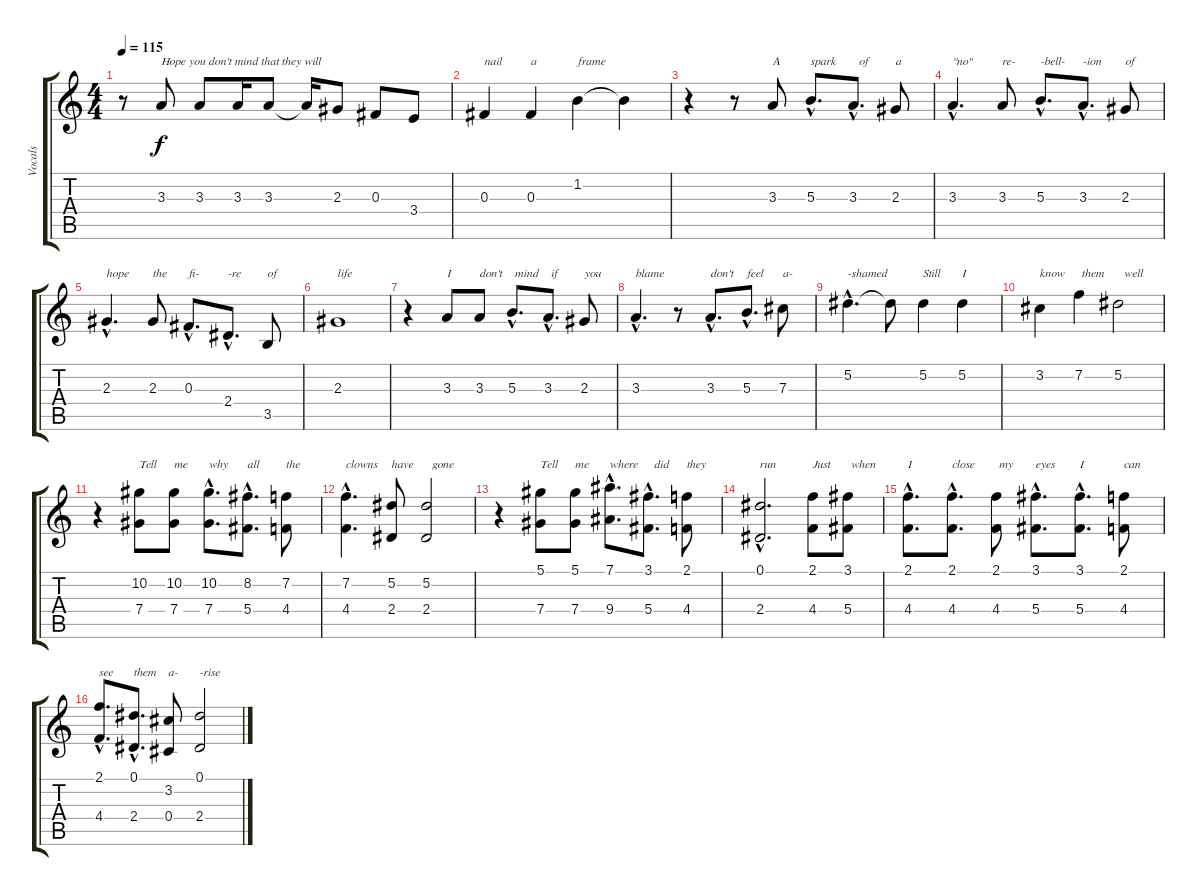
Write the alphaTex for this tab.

\track ("Vocals" "Vocals") {instrument lead1square}
\staff {score tabs}
\tuning (Eb5 Bb4 Gb4 Db4 Ab3 Eb3) {hide}
\ts (4 4)
\tempo 115
\clef g2
\ks c
r.8{dy f} 3.3.8{txt "Hope you don't mind that they will"} 3.3.8 3.3.16 3.3.8 3.3{t}.16 2.3.8 0.3.8 3.4.8 |
0.3.4{txt "nail"} 0.3.4{txt "a"} 1.2.4{txt "frame"} 1.2{t}.4 |
r.4 r.8 3.3.8{txt "A"} 5.3{hac}.8{d txt "spark"} 3.3{hac}.8{d txt "  of"} 2.3.8{txt "a"} |
3.3{hac}.4{d txt "\"no\""} 3.3.8{txt "re-"} 5.3{hac}.8{d txt "-bell-"} 3.3{hac}.8{d txt "-ion"} 2.3.8{txt "of"} |
2.3{hac}.4{d txt "hope"} 2.3.8{txt "the"} 0.3{hac}.8{d txt "fi-"} 2.4{hac}.8{d txt "-re"} 3.5.8{txt "of"} |
2.3.1{txt "life"} |
r.4 3.3.8{txt "I"} 3.3.8{txt "don't"} 5.3{hac}.8{d txt " mind"} 3.3{hac}.8{d txt " if"} 2.3.8{txt "you"} |
3.3{hac}.4{d txt "blame"} r.8 3.3{hac}.8{d txt "don't"} 5.3{hac}.8{d txt "feel"} 7.3.8{txt "a-"} |
5.2{hac}.4{d txt "-shamed"} 5.2{t}.8 5.2.4{txt "Still"} 5.2.4{txt "I"} |
3.2.4{txt "know"} 7.2.4{txt " them"} 5.2.2{txt "  well"} |
r.4 (10.2 7.4).8{txt "Tell"} (10.2 7.4).8{txt "me"} (10.2{hac} 7.4{hac}).8{d txt "why"} (8.2{hac} 5.4{hac}).8{d txt "all"} (7.2 4.4).8{txt "the"} |
(7.2{hac} 4.4{hac}).4{d txt "clowns"} (5.2 2.4).8{txt "have"} (5.2 2.4).2{txt "  gone"} |
r.4 (5.1 7.4).8{txt "Tell"} (5.1 7.4).8{txt "me"} (7.1{hac} 9.4{hac}).8{d txt "where"} (3.1{hac} 5.4{hac}).8{d txt "  did"} (2.1 4.4).8{txt "they"} |
(0.1{hac} 2.4{hac}).2{d txt "run"} (2.1 4.4).8{txt "Just"} (3.1 5.4).8{txt " when"} |
(2.1{hac} 4.4{hac}).8{d txt "I"} (2.1{hac} 4.4{hac}).8{d txt "close"} (2.1 4.4).8{txt " my"} (3.1{hac} 5.4{hac}).8{d txt "eyes"} (3.1{hac} 5.4{hac}).8{d txt "I"} (2.1 4.4).8{txt "can"} |
(2.1{hac} 4.4{hac}).8{d txt "see"} (0.1{hac} 2.4{hac}).8{d txt "them"} (3.2 0.4).8{txt "a-"} (0.1 2.4).2{txt "-rise"}
